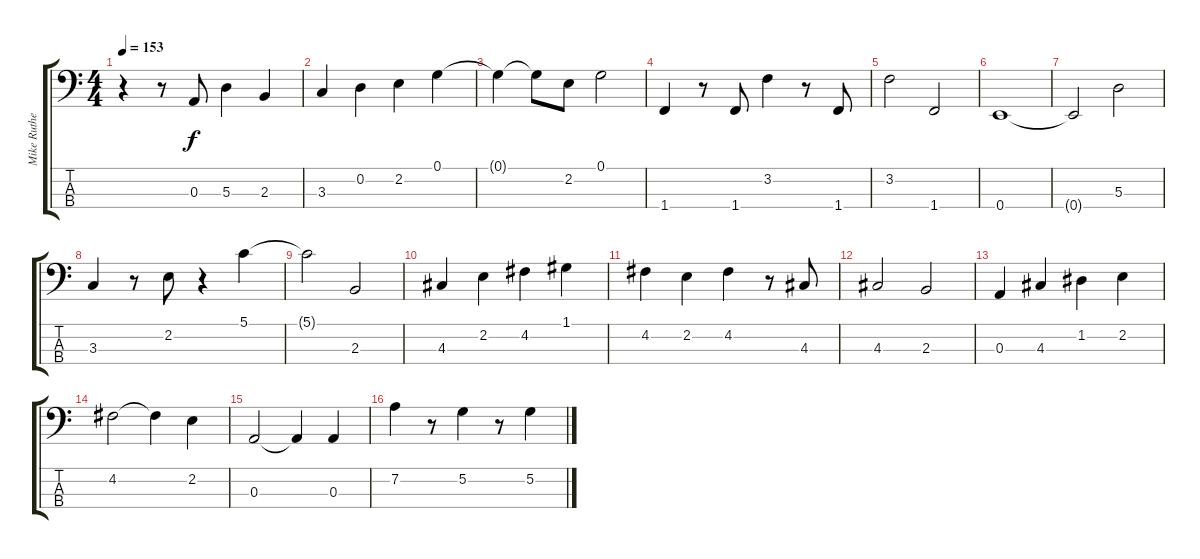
\track ("Mike Rutherford (bass)" "Mike Ruthe") {instrument electricbassfinger}
\staff {score tabs}
\tuning (G2 D2 A1 E1) {hide}
\ts (4 4)
\tempo 153
\clef f4
\ks c
r.4{dy f} r.8 0.3.8 5.3.4 2.3.4 |
3.3.4 0.2.4 2.2.4 0.1.4 |
0.1{t}.4 0.1{t}.8 2.2.8 0.1.2 |
1.4.4 r.8 1.4.8 3.2.4 r.8 1.4.8 |
3.2.2 1.4.2 |
0.4.1 |
0.4{t}.2 5.3.2 |
3.3.4 r.8 2.2.8 r.4 5.1.4 |
5.1{t}.2 2.3.2 |
4.3.4 2.2.4 4.2.4 1.1.4 |
4.2.4 2.2.4 4.2.4 r.8 4.3.8 |
4.3.2 2.3.2 |
0.3.4 4.3.4 1.2.4 2.2.4 |
4.2.2 4.2{t}.4 2.2.4 |
0.3.2 0.3{t}.4 0.3.4 |
7.2.4 r.8 5.2.4 r.8 5.2.4
